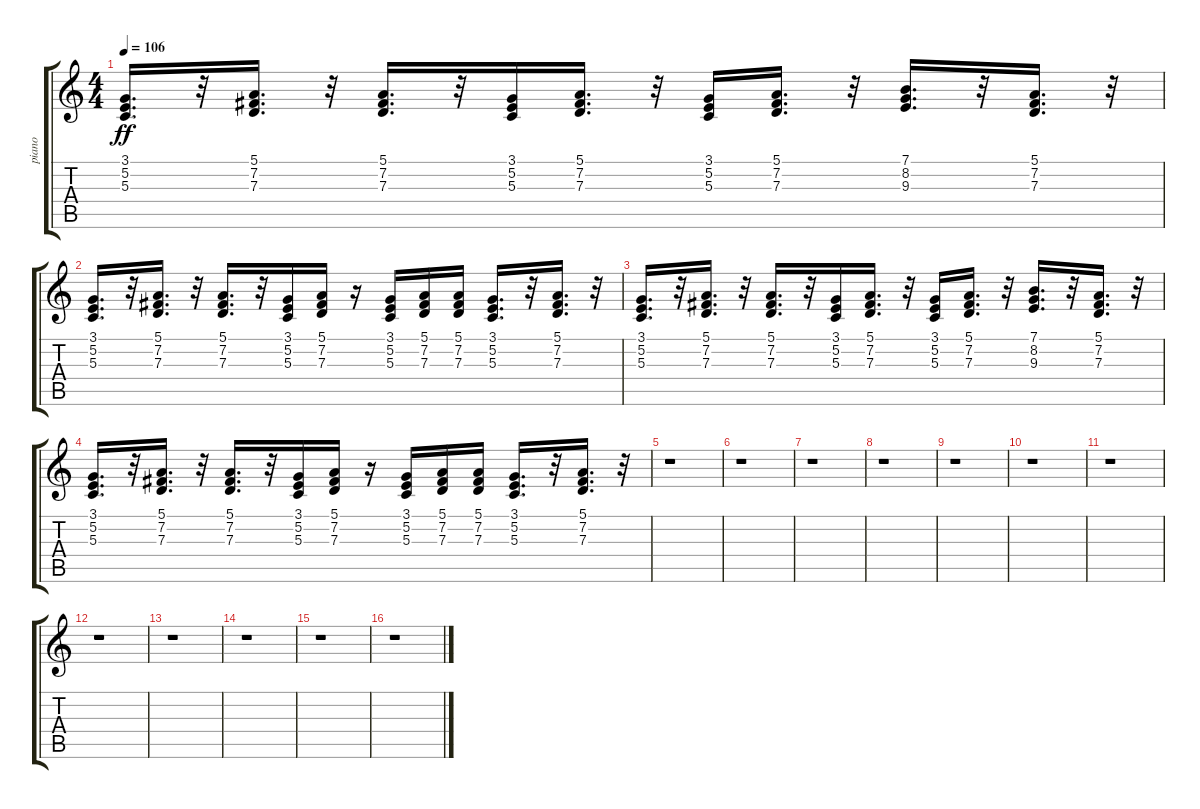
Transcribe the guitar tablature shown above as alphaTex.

\track ("piano" "piano") {instrument brightacousticpiano}
\staff {score tabs}
\tuning (E4 B3 G3 D3 A2 E2) {hide}
\ts (4 4)
\tempo 106
\clef g2
\ks c
(3.1 5.2 5.3).16{d dy ff} r.32 (5.1 7.2 7.3).16{d} r.32 (5.1 7.2 7.3).16{d} r.32 (3.1 5.2 5.3).16 (5.1 7.2 7.3).16{d} r.32 (3.1 5.2 5.3).16 (5.1 7.2 7.3).16{d} r.32 (7.1 8.2 9.3).16{d} r.32 (5.1 7.2 7.3).16{d} r.32 |
(3.1 5.2 5.3).16{d} r.32 (5.1 7.2 7.3).16{d} r.32 (5.1 7.2 7.3).16{d} r.32 (3.1 5.2 5.3).16 (5.1 7.2 7.3).16 r.16 (3.1 5.2 5.3).16 (5.1 7.2 7.3).16 (5.1 7.2 7.3).16 (3.1 5.2 5.3).16{d} r.32 (5.1 7.2 7.3).16{d} r.32 |
(3.1 5.2 5.3).16{d} r.32 (5.1 7.2 7.3).16{d} r.32 (5.1 7.2 7.3).16{d} r.32 (3.1 5.2 5.3).16 (5.1 7.2 7.3).16{d} r.32 (3.1 5.2 5.3).16 (5.1 7.2 7.3).16{d} r.32 (7.1 8.2 9.3).16{d} r.32 (5.1 7.2 7.3).16{d} r.32 |
(3.1 5.2 5.3).16{d} r.32 (5.1 7.2 7.3).16{d} r.32 (5.1 7.2 7.3).16{d} r.32 (3.1 5.2 5.3).16 (5.1 7.2 7.3).16 r.16 (3.1 5.2 5.3).16 (5.1 7.2 7.3).16 (5.1 7.2 7.3).16 (3.1 5.2 5.3).16{d} r.32 (5.1 7.2 7.3).16{d} r.32 |
r.1 |
r.1 |
r.1 |
r.1 |
r.1 |
r.1 |
r.1 |
r.1 |
r.1 |
r.1 |
r.1 |
r.1
